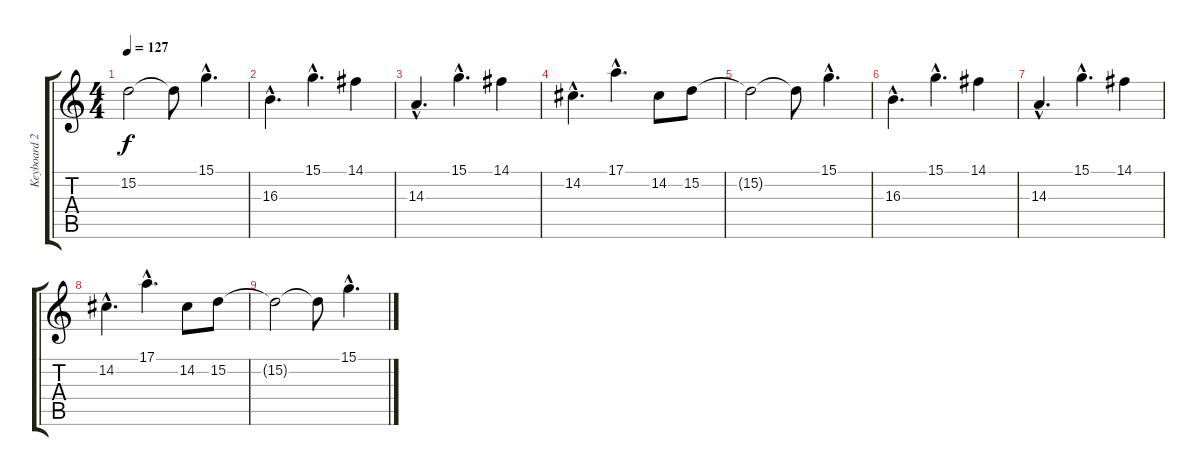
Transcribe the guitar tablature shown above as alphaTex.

\track ("Keyboard 2" "Keyboard 2") {instrument fx4atmosphere}
\staff {score tabs}
\tuning (E4 B3 G3 D3 A2 E2) {hide}
\ts (4 4)
\tempo 127
\clef g2
\ks c
15.2{t}.2{dy f} 15.2{t}.8 15.1{hac}.4{d volume 12} |
16.3{hac}.4{d volume 12} 15.1{hac}.4{d volume 11} 14.1.4{volume 10} |
14.3{hac}.4{d volume 10} 15.1{hac}.4{d volume 9} 14.1.4{volume 8} |
14.2{hac}.4{d volume 8} 17.1{hac}.4{d volume 7} 14.2.8{volume 6} 15.2.8{volume 6} |
15.2{t}.2 15.2{t}.8 15.1{hac}.4{d volume 5} |
16.3{hac}.4{d volume 4} 15.1{hac}.4{d volume 3} 14.1.4{volume 2} |
14.3{hac}.4{d volume 2} 15.1{hac}.4{d volume 1} 14.1.4{volume 1} |
14.2{hac}.4{d volume 0} 17.1{hac}.4{d volume 0} 14.2.8{volume 0} 15.2.8{volume 0} |
15.2{t}.2 15.2{t}.8 15.1{hac}.4{d volume 0}
